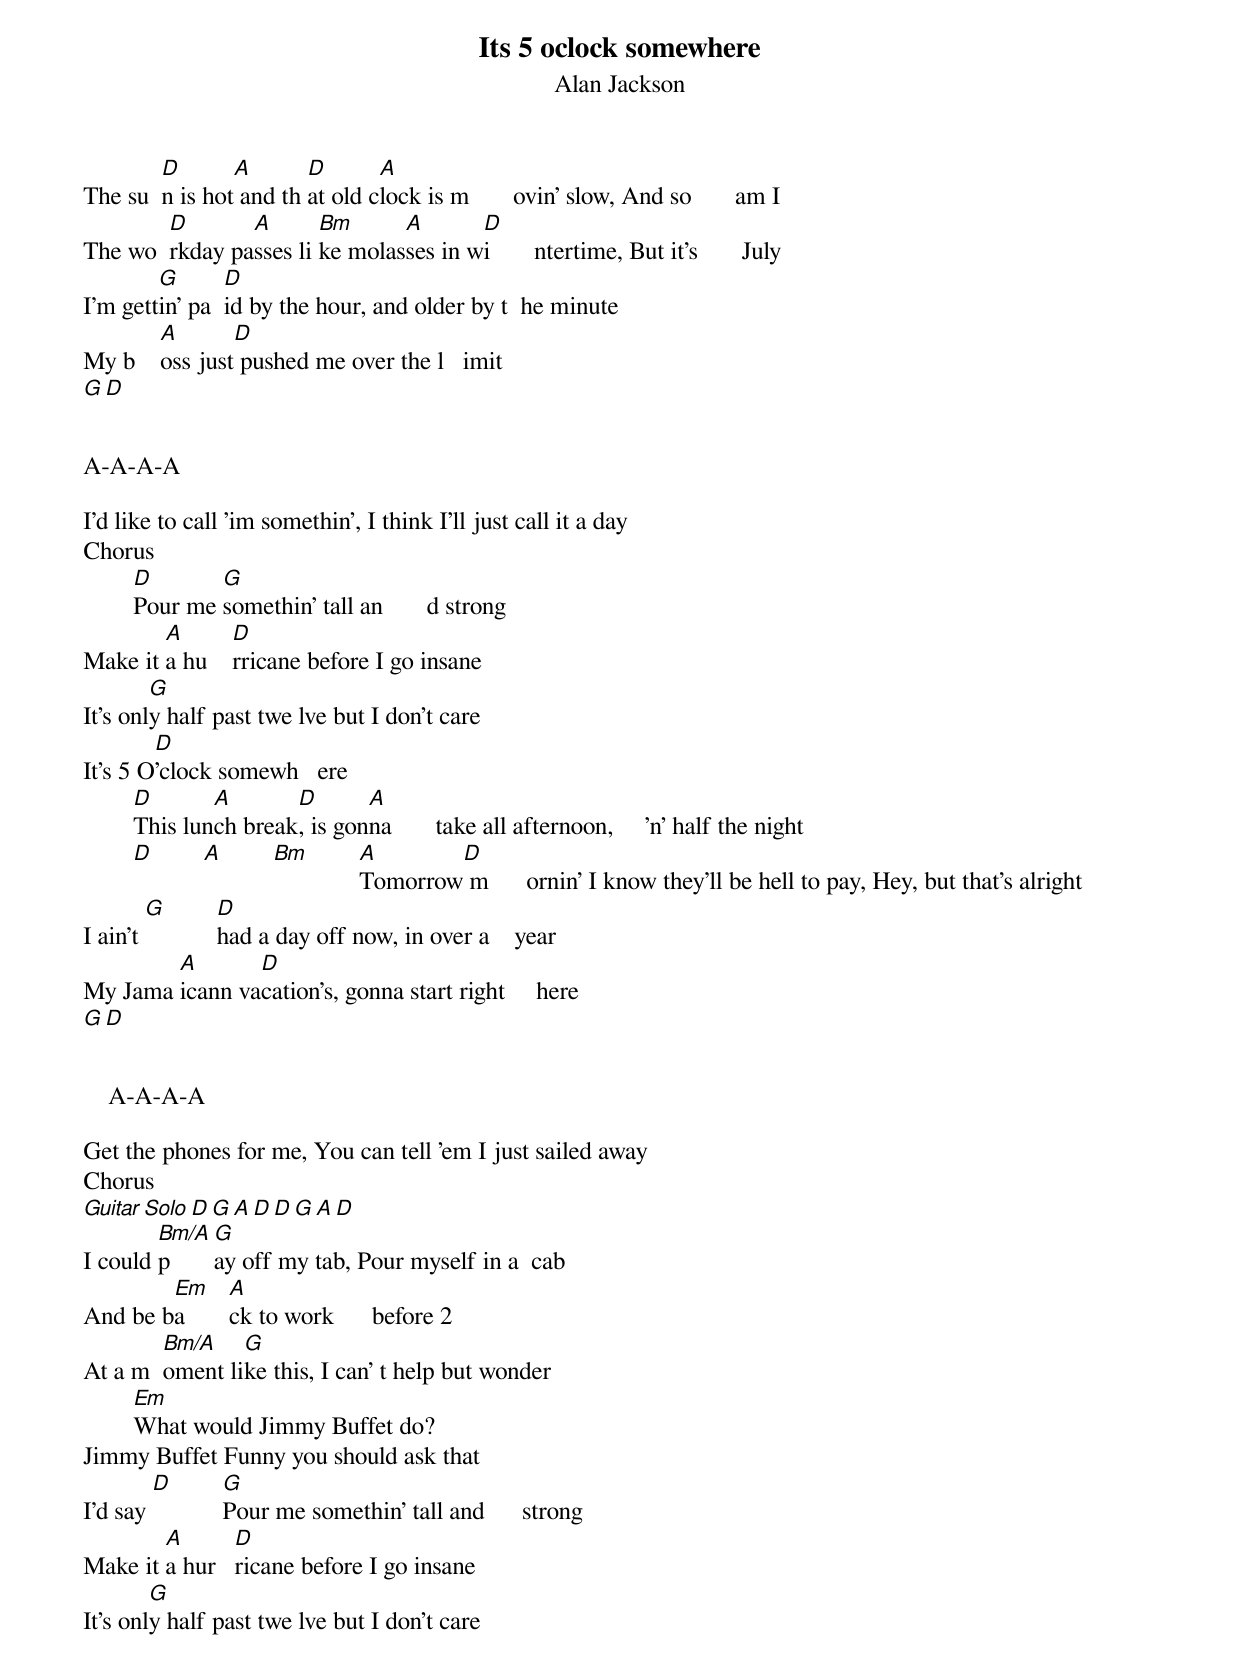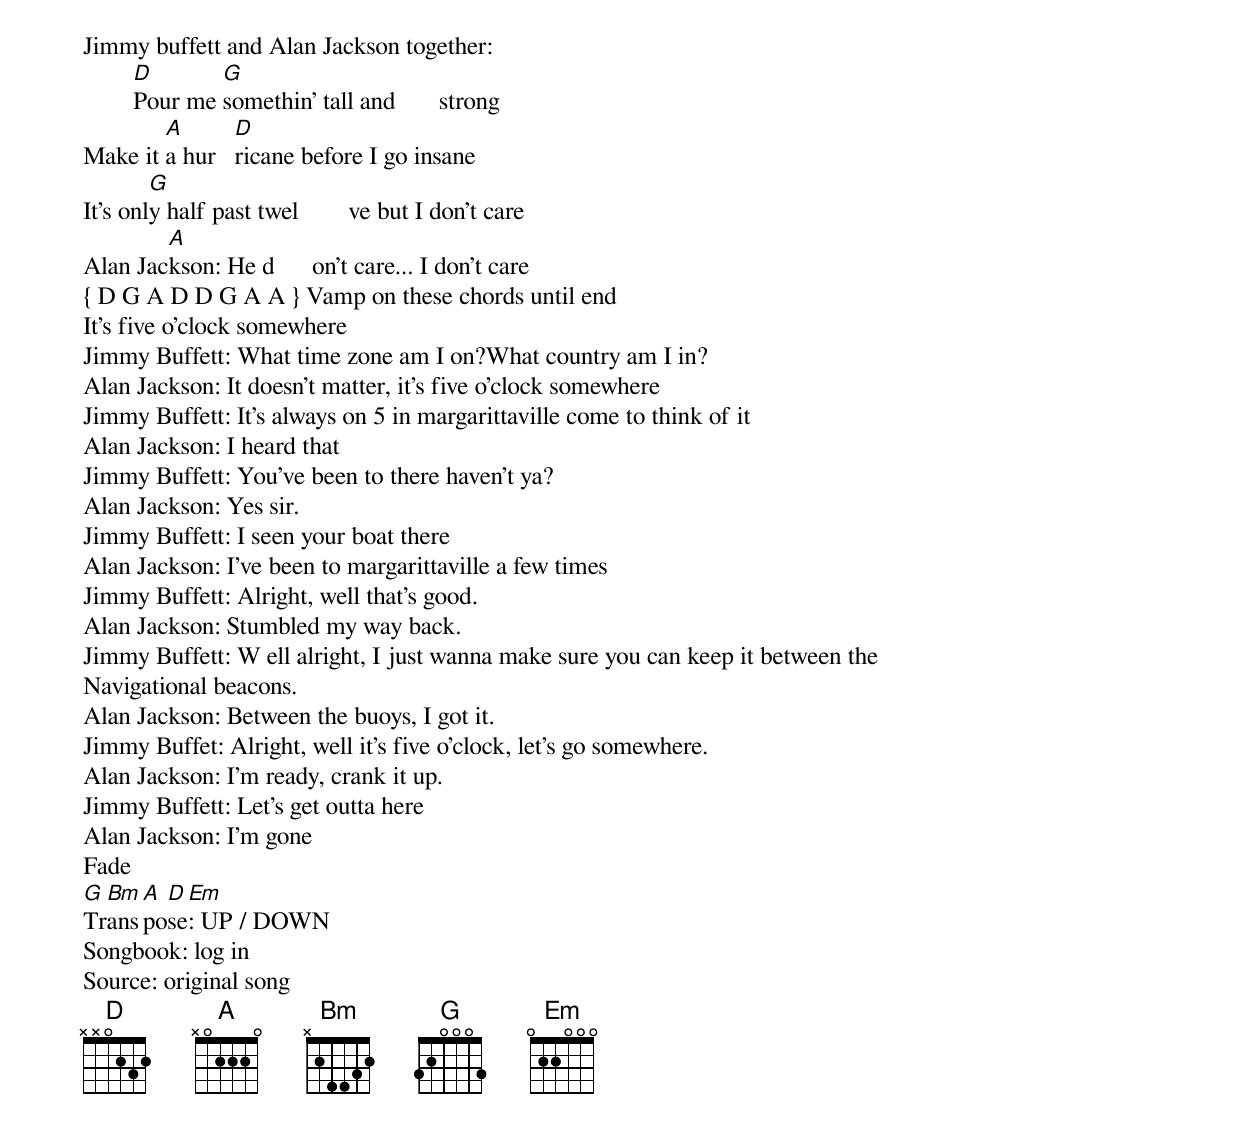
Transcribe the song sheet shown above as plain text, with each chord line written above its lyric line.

Its 5 oclock somewhere
Alan Jackson

	D 	A 	D 	A
The su	n is hot and th	at old clock is m	ovin' slow, And so	 am I
	D 	A 	Bm 	A 	D
The wo	rkday passes li	ke molasses in wi	ntertime, But it's	 July
	G 	D
I'm gettin' pa	id by the hour, and older by t	he minute
	A 	D
My b	oss just pushed me over the l	imit
	G 	D


A-A-A-A

I'd like to call 'im somethin', I think I'll just call it a day
Chorus
	D 	G
	Pour me somethin' tall an	d strong
	A 	D
Make it a hu	rricane before I go insane
	G
It's only half past twe	lve but I don't care
	D
It's 5 O'clock somewh	ere
	D 	A 	D 	A
	This lunch break, is gonna	 take all afternoon,	 'n' half the night
	D 	A 	Bm 	A 	D
 	       	       		Tomorrow m	ornin' I know they'll be hell to pay, Hey, but that's alright
	G 	D
I ain't 	had a day off now, in over a 	year
	A 	D
My Jama	icann vacation's, gonna start right 	here
	G 	D


    A-A-A-A

Get the phones for me, You can tell 'em I just sailed away
Chorus
Guitar Solo D G A D D G A D
	Bm/A 	G
I could p	ay off my tab, Pour myself in a	 cab
	Em 	A
And be ba	ck to work 	before 2
	Bm/A 	G
At a m	oment like this, I can'	t help but wonder
	Em
	What would Jimmy Buffet do?
Jimmy Buffet Funny you should ask that
	D 	G
I'd say 	Pour me somethin' tall and 	strong
	A 	D
Make it a hur	ricane before I go insane
	G
It's only half past twe	lve but I don't care
Jimmy buffett and Alan Jackson together:
	D 	G
	Pour me somethin' tall and	 strong
	A 	D
Make it a hur	ricane before I go insane
	G
It's only half past twel	ve but I don't care
	A
Alan Jackson: He d	on't care... I don't care
{ D G A D D G A A } Vamp on these chords until end
It's five o'clock somewhere
Jimmy Buffett: What time zone am I on?What country am I in?
Alan Jackson: It doesn't matter, it's five o'clock somewhere
Jimmy Buffett: It's always on 5 in margarittaville come to think of it
Alan Jackson: I heard that
Jimmy Buffett: You've been to there haven't ya?
Alan Jackson: Yes sir.
Jimmy Buffett: I seen your boat there
Alan Jackson: I've been to margarittaville a few times
Jimmy Buffett: Alright, well that's good.
Alan Jackson: Stumbled my way back.
Jimmy Buffett: W ell alright, I just wanna make sure you can keep it between the
Navigational beacons.
Alan Jackson: Between the buoys, I got it.
Jimmy Buffet: Alright, well it's five o'clock, let's go somewhere.
Alan Jackson: I'm ready, crank it up.
Jimmy Buffett: Let's get outta here
Alan Jackson: I'm gone
Fade
G Bm A D Em
Transpose: UP / DOWN
Songbook: log in
Source: original song
